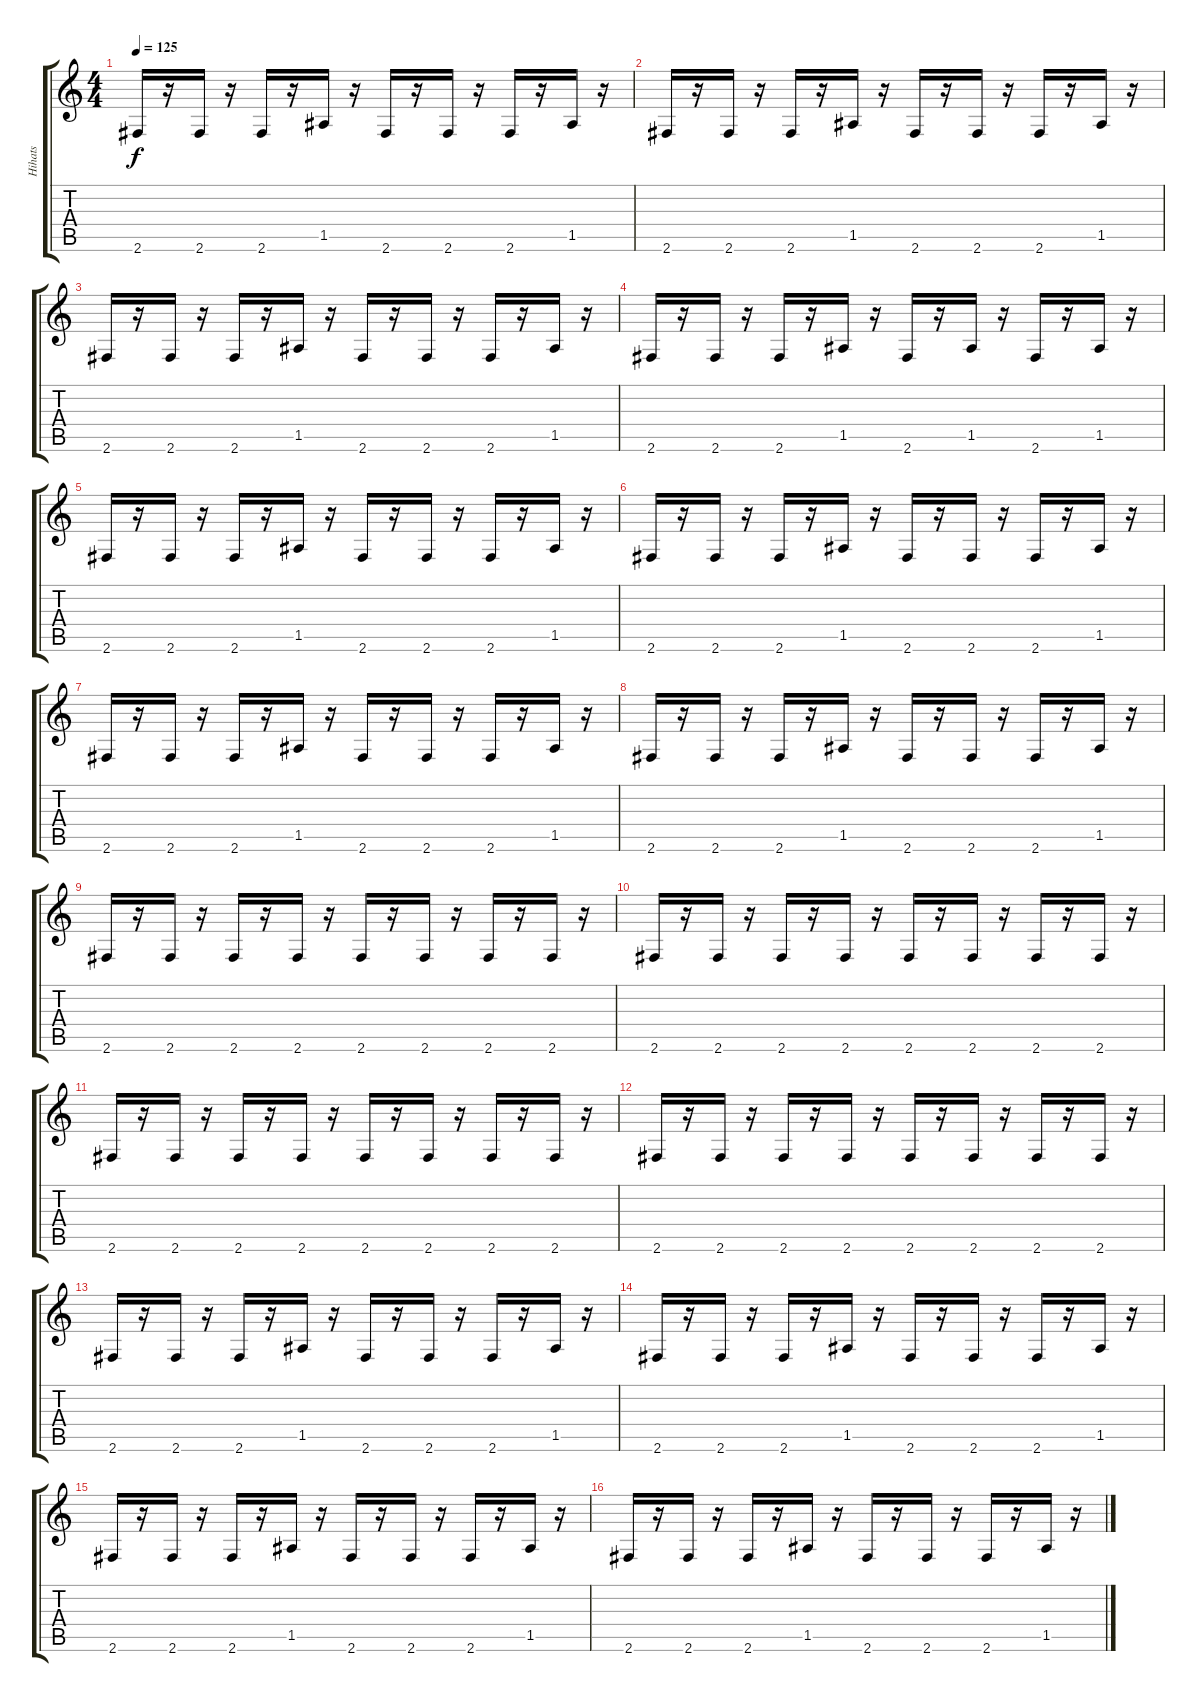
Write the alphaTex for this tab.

\track ("Hihats          " "Hihats    ") {instrument acousticguitarsteel}
\staff {score tabs}
\tuning (E4 B3 G3 D3 A2 E2) {hide}
\ts (4 4)
\tempo 125
\clef g2
\ks c
2.6.16{dy f} r.16 2.6.16 r.16 2.6.16 r.16 1.5.16 r.16 2.6.16 r.16 2.6.16 r.16 2.6.16 r.16 1.5.16 r.16 |
2.6.16 r.16 2.6.16 r.16 2.6.16 r.16 1.5.16 r.16 2.6.16 r.16 2.6.16 r.16 2.6.16 r.16 1.5.16 r.16 |
2.6.16 r.16 2.6.16 r.16 2.6.16 r.16 1.5.16 r.16 2.6.16 r.16 2.6.16 r.16 2.6.16 r.16 1.5.16 r.16 |
2.6.16 r.16 2.6.16 r.16 2.6.16 r.16 1.5.16 r.16 2.6.16 r.16 1.5.16 r.16 2.6.16 r.16 1.5.16 r.16 |
2.6.16 r.16 2.6.16 r.16 2.6.16 r.16 1.5.16 r.16 2.6.16 r.16 2.6.16 r.16 2.6.16 r.16 1.5.16 r.16 |
2.6.16 r.16 2.6.16 r.16 2.6.16 r.16 1.5.16 r.16 2.6.16 r.16 2.6.16 r.16 2.6.16 r.16 1.5.16 r.16 |
2.6.16 r.16 2.6.16 r.16 2.6.16 r.16 1.5.16 r.16 2.6.16 r.16 2.6.16 r.16 2.6.16 r.16 1.5.16 r.16 |
2.6.16 r.16 2.6.16 r.16 2.6.16 r.16 1.5.16 r.16 2.6.16 r.16 2.6.16 r.16 2.6.16 r.16 1.5.16 r.16 |
2.6.16 r.16 2.6.16 r.16 2.6.16 r.16 2.6.16 r.16 2.6.16 r.16 2.6.16 r.16 2.6.16 r.16 2.6.16 r.16 |
2.6.16 r.16 2.6.16 r.16 2.6.16 r.16 2.6.16 r.16 2.6.16 r.16 2.6.16 r.16 2.6.16 r.16 2.6.16 r.16 |
2.6.16 r.16 2.6.16 r.16 2.6.16 r.16 2.6.16 r.16 2.6.16 r.16 2.6.16 r.16 2.6.16 r.16 2.6.16 r.16 |
2.6.16 r.16 2.6.16 r.16 2.6.16 r.16 2.6.16 r.16 2.6.16 r.16 2.6.16 r.16 2.6.16 r.16 2.6.16 r.16 |
2.6.16 r.16 2.6.16 r.16 2.6.16 r.16 1.5.16 r.16 2.6.16 r.16 2.6.16 r.16 2.6.16 r.16 1.5.16 r.16 |
2.6.16 r.16 2.6.16 r.16 2.6.16 r.16 1.5.16 r.16 2.6.16 r.16 2.6.16 r.16 2.6.16 r.16 1.5.16 r.16 |
2.6.16 r.16 2.6.16 r.16 2.6.16 r.16 1.5.16 r.16 2.6.16 r.16 2.6.16 r.16 2.6.16 r.16 1.5.16 r.16 |
2.6.16 r.16 2.6.16 r.16 2.6.16 r.16 1.5.16 r.16 2.6.16 r.16 2.6.16 r.16 2.6.16 r.16 1.5.16 r.16
